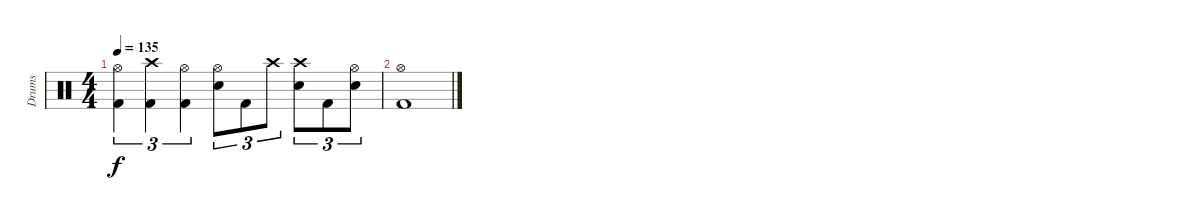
\track ("Drums" "Drums") {instrument percussion}
\staff {score}
\articulation defaults
\ts (4 4)
\tempo 135
\clef neutral
\ks c
("Hi-Hat (open)" "Kick (hit) 2").4{tu (3 2) dy f} ("Crash high (hit)" "Kick (hit) 2").4{tu (3 2)} ("Hi-Hat (open)" "Kick (hit) 2").4{tu (3 2)} ("Hi-Hat (open)" "Electric Snare (hit)").8{tu (3 2)} "Kick (hit) 2".8{tu (3 2)} "Crash high (hit)".8{tu (3 2)} ("Crash high (hit)" "Electric Snare (hit)").8{tu (3 2)} "Kick (hit) 2".8{tu (3 2)} ("Hi-Hat (open)" "Electric Snare (hit)").8{tu (3 2)} |
("Hi-Hat (open)" "Kick (hit) 2").1
